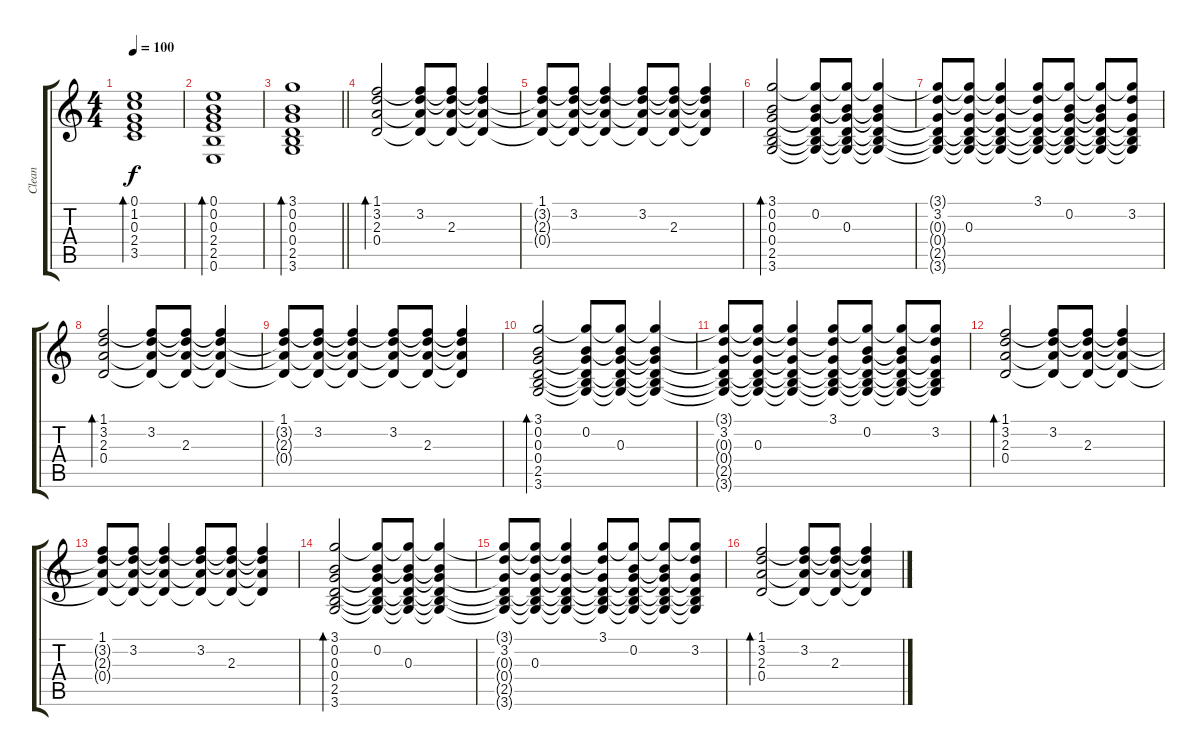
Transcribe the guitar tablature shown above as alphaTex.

\track ("Clean" "Clean") {instrument electricguitarclean}
\staff {score tabs}
\tuning (E4 B3 G3 D3 A2 E2) {hide}
\ts (4 4)
\tempo 100
\clef g2
\ks c
(0.1 1.2 0.3 2.4 3.5).1{bd 240 dy f} |
(0.1 0.2 0.3 2.4 2.5 0.6).1{bd 240} |
\barLineRight lightlight
(3.1 0.2 0.3 0.4 2.5 3.6).1{bd 240} |
(1.1 3.2 2.3 0.4).2{bd 240} (1.1{t} 3.2 2.3{t} 0.4{t}).8 (1.1{t} 3.2{t} 2.3 0.4{t}).8 (1.1{t} 3.2{t} 2.3{t} 0.4{t}).4 |
(1.1 3.2{t} 2.3{t} 0.4{t}).8 (1.1{t} 3.2 2.3{t} 0.4{t}).8 (1.1{t} 3.2{t} 2.3{t} 0.4{t}).4 (1.1{t} 3.2 2.3{t} 0.4{t}).8 (1.1{t} 3.2{t} 2.3 0.4{t}).8 (1.1{t} 3.2{t} 2.3{t} 0.4{t}).4 |
(3.1 0.2 0.3 0.4 2.5 3.6).2{bd 240} (3.1{t} 0.2 0.3{t} 0.4{t} 2.5{t} 3.6{t}).8 (3.1{t} 0.2{t} 0.3 0.4{t} 2.5{t} 3.6{t}).8 (3.1{t} 0.2{t} 0.3{t} 0.4{t} 2.5{t} 3.6{t}).4 |
(3.1{t} 3.2 0.3{t} 0.4{t} 2.5{t} 3.6{t}).8 (3.1{t} 3.2{t} 0.3 0.4{t} 2.5{t} 3.6{t}).8 (3.1{t} 3.2{t} 0.3{t} 0.4{t} 2.5{t} 3.6{t}).4 (3.1 3.2{t} 0.3{t} 0.4{t} 2.5{t} 3.6{t}).8 (3.1{t} 0.2 0.3{t} 0.4{t} 2.5{t} 3.6{t}).8 (3.1{t} 0.2{t} 0.3{t} 0.4{t} 2.5{t} 3.6{t}).8 (3.1{t} 3.2 0.3{t} 0.4{t} 2.5{t} 3.6{t}).8 |
(1.1 3.2 2.3 0.4).2{bd 240} (1.1{t} 3.2 2.3{t} 0.4{t}).8 (1.1{t} 3.2{t} 2.3 0.4{t}).8 (1.1{t} 3.2{t} 2.3{t} 0.4{t}).4 |
(1.1 3.2{t} 2.3{t} 0.4{t}).8 (1.1{t} 3.2 2.3{t} 0.4{t}).8 (1.1{t} 3.2{t} 2.3{t} 0.4{t}).4 (1.1{t} 3.2 2.3{t} 0.4{t}).8 (1.1{t} 3.2{t} 2.3 0.4{t}).8 (1.1{t} 3.2{t} 2.3{t} 0.4{t}).4 |
(3.1 0.2 0.3 0.4 2.5 3.6).2{bd 240} (3.1{t} 0.2 0.3{t} 0.4{t} 2.5{t} 3.6{t}).8 (3.1{t} 0.2{t} 0.3 0.4{t} 2.5{t} 3.6{t}).8 (3.1{t} 0.2{t} 0.3{t} 0.4{t} 2.5{t} 3.6{t}).4 |
(3.1{t} 3.2 0.3{t} 0.4{t} 2.5{t} 3.6{t}).8 (3.1{t} 3.2{t} 0.3 0.4{t} 2.5{t} 3.6{t}).8 (3.1{t} 3.2{t} 0.3{t} 0.4{t} 2.5{t} 3.6{t}).4 (3.1 3.2{t} 0.3{t} 0.4{t} 2.5{t} 3.6{t}).8 (3.1{t} 0.2 0.3{t} 0.4{t} 2.5{t} 3.6{t}).8 (3.1{t} 0.2{t} 0.3{t} 0.4{t} 2.5{t} 3.6{t}).8 (3.1{t} 3.2 0.3{t} 0.4{t} 2.5{t} 3.6{t}).8 |
(1.1 3.2 2.3 0.4).2{bd 240} (1.1{t} 3.2 2.3{t} 0.4{t}).8 (1.1{t} 3.2{t} 2.3 0.4{t}).8 (1.1{t} 3.2{t} 2.3{t} 0.4{t}).4 |
(1.1 3.2{t} 2.3{t} 0.4{t}).8 (1.1{t} 3.2 2.3{t} 0.4{t}).8 (1.1{t} 3.2{t} 2.3{t} 0.4{t}).4 (1.1{t} 3.2 2.3{t} 0.4{t}).8 (1.1{t} 3.2{t} 2.3 0.4{t}).8 (1.1{t} 3.2{t} 2.3{t} 0.4{t}).4 |
(3.1 0.2 0.3 0.4 2.5 3.6).2{bd 240} (3.1{t} 0.2 0.3{t} 0.4{t} 2.5{t} 3.6{t}).8 (3.1{t} 0.2{t} 0.3 0.4{t} 2.5{t} 3.6{t}).8 (3.1{t} 0.2{t} 0.3{t} 0.4{t} 2.5{t} 3.6{t}).4 |
(3.1{t} 3.2 0.3{t} 0.4{t} 2.5{t} 3.6{t}).8 (3.1{t} 3.2{t} 0.3 0.4{t} 2.5{t} 3.6{t}).8 (3.1{t} 3.2{t} 0.3{t} 0.4{t} 2.5{t} 3.6{t}).4 (3.1 3.2{t} 0.3{t} 0.4{t} 2.5{t} 3.6{t}).8 (3.1{t} 0.2 0.3{t} 0.4{t} 2.5{t} 3.6{t}).8 (3.1{t} 0.2{t} 0.3{t} 0.4{t} 2.5{t} 3.6{t}).8 (3.1{t} 3.2 0.3{t} 0.4{t} 2.5{t} 3.6{t}).8 |
(1.1 3.2 2.3 0.4).2{bd 240} (1.1{t} 3.2 2.3{t} 0.4{t}).8 (1.1{t} 3.2{t} 2.3 0.4{t}).8 (1.1{t} 3.2{t} 2.3{t} 0.4{t}).4
